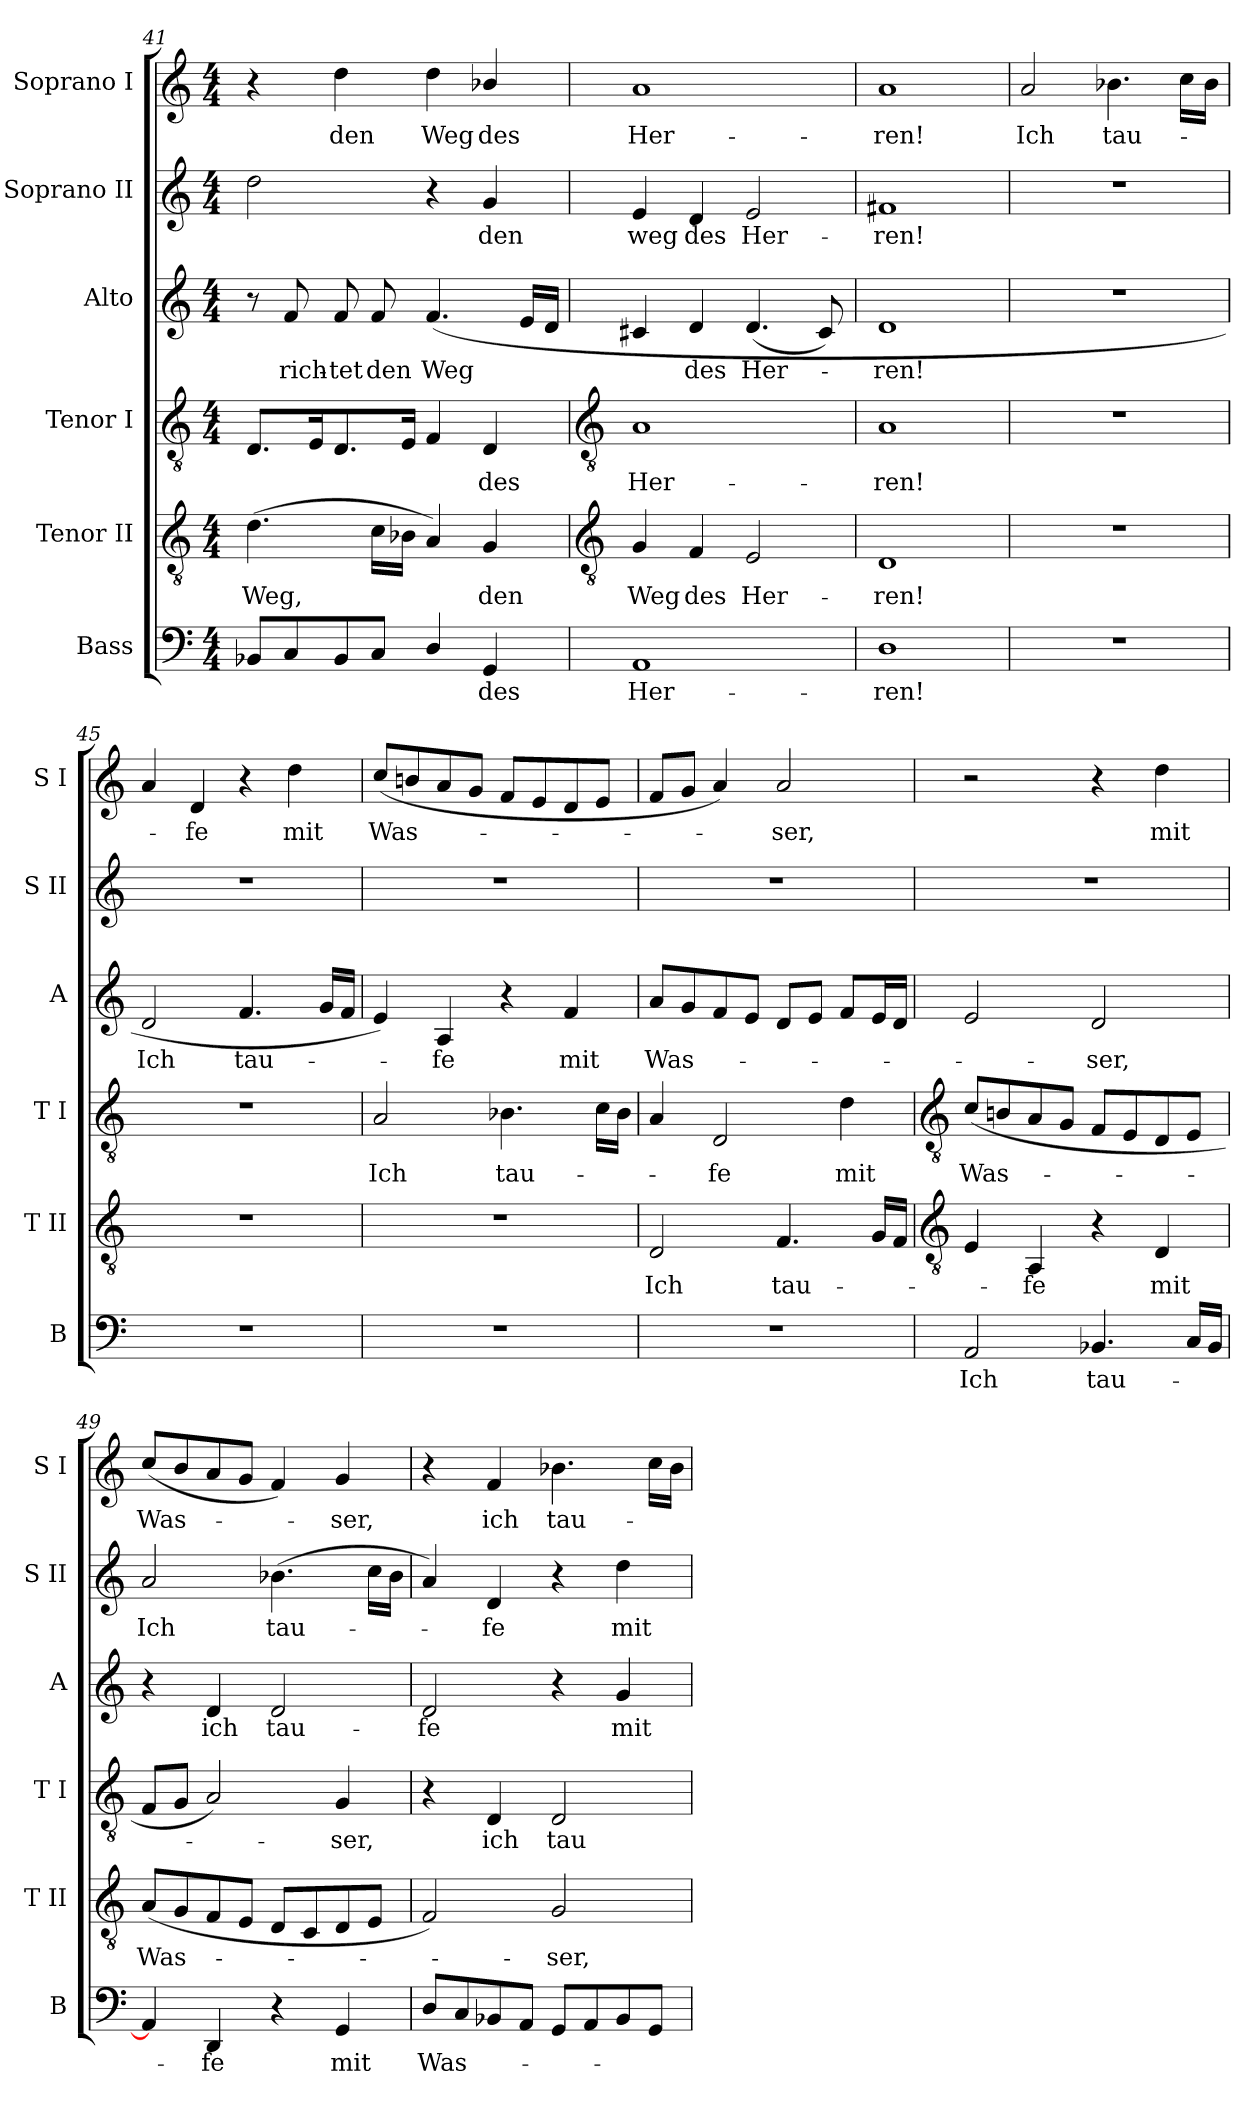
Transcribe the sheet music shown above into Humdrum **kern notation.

**kern	**text	**kern	**text	**kern	**text	**kern	**text	**kern	**text	**kern	**text
*part6	*part6	*part5	*part5	*part4	*part4	*part3	*part3	*part2	*part2	*part1	*part1
*staff6	*staff6	*staff5	*staff5	*staff4	*staff4	*staff3	*staff3	*staff2	*staff2	*staff1	*staff1
*I"Bass	*	*I"Tenor II	*	*I"Tenor I	*	*I"Alto	*	*I"Soprano II	*	*I"Soprano I	*
*I'B	*	*I'T II	*	*I'T I	*	*I'A	*	*I'S II	*	*I'S I	*
*clefF4	*	*clefGv2	*	*clefGv2	*	*clefG2	*	*clefG2	*	*clefG2	*
*k[]	*	*k[]	*	*k[]	*	*k[]	*	*k[]	*	*k[]	*
*C:	*	*C:	*	*C:	*	*C:	*	*C:	*	*C:	*
*M4/4	*	*M4/4	*	*M4/4	*	*M4/4	*	*M4/4	*	*M4/4	*
=41	=41	=41	=41	=41	=41	=41	=41	=41	=41	=41	=41
!	!	!	!LO:LY:b	!	!	!	!	!	!	!	!
8BB-XL	.	(>4.d	Weg,	8.DL	.	8r	.	2dd	.	4r	.
!	!	!	!	!	!	!	!LO:LY:b	!	!	!	!
8C	.	.	.	.	.	8f	rich-	.	.	.	.
.	.	.	.	16E	.	.	.	.	.	.	.
!	!	!	!	!	!	!	!LO:LY:b	!	!	!	!LO:LY:b
8BB-	.	.	.	8.D	.	8f	-tet	.	.	4dd	den
!	!	!	!	!	!	!	!LO:LY:b	!	!	!	!
8CJ	.	16cLL	.	.	.	8f	den	.	.	.	.
.	.	16B-XJJ	.	16EJ	.	.	.	.	.	.	.
!	!	!	!	!	!	!	!LO:LY:b	!	!	!	!LO:LY:b
4D/	.	4A)	.	4F	.	(<4.f	Weg	4r	.	4dd	Weg
!	!LO:LY:b	!	!LO:LY:b	!	!LO:LY:b	!	!	!	!LO:LY:b	!	!LO:LY:b
4GG	des	4G	den	4D	des	.	.	4g	den	4b-X/	des
.	.	.	.	.	.	16eLL	.	.	.	.	.
.	.	.	.	.	.	16dJJ	.	.	.	.	.
!!LO:LB:g=z
=42	=42	=42	=42	=42	=42	=42	=42	=42	=42	=42	=42
*	*	*clefGv2	*	*clefGv2	*	*	*	*	*	*	*
!	!LO:LY:b	!	!LO:LY:b	!	!LO:LY:b	!	!	!	!LO:LY:b	!	!LO:LY:b
1AA	Her-	4G	Weg	1A	Her-	4c#X	.	4e	weg	1a	Her-
!	!	!	!LO:LY:b	!	!	!	!LO:LY:b	!	!LO:LY:b	!	!
.	.	4F	des	.	.	4d	des	4d	des	.	.
!	!	!	!LO:LY:b	!	!	!	!LO:LY:b	!	!LO:LY:b	!	!
.	.	2E	Her-	.	.	(<4.d	Her-	2e	Her-	.	.
.	.	.	.	.	.	8c#)	.	.	.	.	.
=43	=43	=43	=43	=43	=43	=43	=43	=43	=43	=43	=43
!	!LO:LY:b	!	!LO:LY:b	!	!LO:LY:b	!	!LO:LY:b	!	!LO:LY:b	!	!LO:LY:b
1D	-ren!	1D	-ren!	1A	-ren!	1d	ren!	1f#X	-ren!	1a	-ren!
=44	=44	=44	=44	=44	=44	=44	=44	=44	=44	=44	=44
!	!	!	!	!	!	!	!	!	!	!	!LO:LY:b
1r	.	1r	.	1r	.	1r	.	1r	.	2a	Ich
!	!	!	!	!	!	!	!	!	!	!	!LO:LY:b
.	.	.	.	.	.	.	.	.	.	4.b-X	tau-
.	.	.	.	.	.	.	.	.	.	16ccLL	.
.	.	.	.	.	.	.	.	.	.	16b-JJ	.
=45	=45	=45	=45	=45	=45	=45	=45	=45	=45	=45	=45
!	!	!	!	!	!	!	!LO:LY:b	!	!	!	!
1r	.	1r	.	1r	.	2d	Ich	1r	.	4a	.
!	!	!	!	!	!	!	!	!	!	!	!LO:LY:b
.	.	.	.	.	.	.	.	.	.	4d	fe
!	!	!	!	!	!	!	!LO:LY:b	!	!	!	!
.	.	.	.	.	.	4.f	tau-	.	.	4r	.
!	!	!	!	!	!	!	!	!	!	!	!LO:LY:b
.	.	.	.	.	.	.	.	.	.	4dd	mit
.	.	.	.	.	.	16gLL	.	.	.	.	.
.	.	.	.	.	.	16fJJ	.	.	.	.	.
=46	=46	=46	=46	=46	=46	=46	=46	=46	=46	=46	=46
!	!	!	!	!	!LO:LY:b	!	!	!	!	!	!LO:LY:b
1r	.	1r	.	2A	Ich	4e)	.	1r	.	(<8ccL	Was-
.	.	.	.	.	.	.	.	.	.	8bn	.
!	!	!	!	!	!	!	!LO:LY:b	!	!	!	!
.	.	.	.	.	.	4A	fe	.	.	8a	.
.	.	.	.	.	.	.	.	.	.	8gJ	.
!	!	!	!	!	!LO:LY:b	!	!	!	!	!	!
.	.	.	.	4.B-X	tau-	4r	.	.	.	8fL	.
.	.	.	.	.	.	.	.	.	.	8e	.
!	!	!	!	!	!	!	!LO:LY:b	!	!	!	!
.	.	.	.	.	.	4f	mit	.	.	8d	.
.	.	.	.	16cLL	.	.	.	.	.	8eJ	.
.	.	.	.	16B-JJ	.	.	.	.	.	.	.
=47	=47	=47	=47	=47	=47	=47	=47	=47	=47	=47	=47
!	!	!	!LO:LY:b	!	!	!	!LO:LY:b	!	!	!	!
1r	.	2D	Ich	4A	.	8aL	Was-	1r	.	8fL	.
.	.	.	.	.	.	8g	.	.	.	8gJ	.
!	!	!	!	!	!LO:LY:b	!	!	!	!	!	!
.	.	.	.	2D	fe	8f	.	.	.	4a)	.
.	.	.	.	.	.	8eJ	.	.	.	.	.
!	!	!	!LO:LY:b	!	!	!	!	!	!	!	!LO:LY:b
.	.	4.F	tau-	.	.	8dL	.	.	.	2a	ser,
.	.	.	.	.	.	8eJ	.	.	.	.	.
!	!	!	!	!	!LO:LY:b	!	!	!	!	!	!
.	.	.	.	4d	mit	8fL	.	.	.	.	.
.	.	16GLL	.	.	.	16eL	.	.	.	.	.
.	.	16FJJ	.	.	.	16dJJ	.	.	.	.	.
!!LO:LB:g=z
=48	=48	=48	=48	=48	=48	=48	=48	=48	=48	=48	=48
*	*	*clefGv2	*	*clefGv2	*	*	*	*	*	*	*
!	!LO:LY:b	!	!	!	!LO:LY:b	!	!	!	!	!	!
2AA	Ich	4E	.	(<8cL	Was-	2e	.	1r	.	2r	.
.	.	.	.	8Bn	.	.	.	.	.	.	.
!	!	!	!LO:LY:b	!	!	!	!	!	!	!	!
.	.	4AA	fe	8A	.	.	.	.	.	.	.
.	.	.	.	8GJ	.	.	.	.	.	.	.
!	!LO:LY:b	!	!	!	!	!	!LO:LY:b	!	!	!	!
4.BB-X	tau-	4r	.	8FL	.	2d	ser,	.	.	4r	.
.	.	.	.	8E	.	.	.	.	.	.	.
!	!	!	!LO:LY:b	!	!	!	!	!	!	!	!LO:LY:b
.	.	4D	mit	8D	.	.	.	.	.	4dd	mit
16CLL	.	.	.	8EJ	.	.	.	.	.	.	.
16BB-JJ	.	.	.	.	.	.	.	.	.	.	.
=49	=49	=49	=49	=49	=49	=49	=49	=49	=49	=49	=49
!	!	!	!LO:LY:b	!	!	!	!	!	!LO:LY:b	!	!LO:LY:b
4AA]	.	(<8AL	Was-	8FL	.	4r	.	2a	Ich	(<8ccL	Was-
.	.	8G	.	8GJ	.	.	.	.	.	8b	.
!	!LO:LY:b	!	!	!	!	!	!LO:LY:b	!	!	!	!
4DD	fe	8F	.	2A)	.	4d	ich	.	.	8a	.
.	.	8EJ	.	.	.	.	.	.	.	8gJ	.
!	!	!	!	!	!	!	!LO:LY:b	!	!LO:LY:b	!	!
4r	.	8DL	.	.	.	2d	tau-	(>4.b-X	tau-	4f)	.
.	.	8C	.	.	.	.	.	.	.	.	.
!	!LO:LY:b	!	!	!	!LO:LY:b	!	!	!	!	!	!LO:LY:b
4GG	mit	8D	.	4G	ser,	.	.	.	.	4g	ser,
.	.	8EJ	.	.	.	.	.	16ccLL	.	.	.
.	.	.	.	.	.	.	.	16b-JJ	.	.	.
=50	=50	=50	=50	=50	=50	=50	=50	=50	=50	=50	=50
!	!LO:LY:b	!	!	!	!	!	!LO:LY:b	!	!	!	!
8DL	Was-	2F)	.	4r	.	2d	-fe	4a)	.	4r	.
8C	.	.	.	.	.	.	.	.	.	.	.
!	!	!	!	!	!LO:LY:b	!	!	!	!LO:LY:b	!	!LO:LY:b
8BB-X	.	.	.	4D	ich	.	.	4d	fe	4f	ich
8AAJ	.	.	.	.	.	.	.	.	.	.	.
!	!	!	!LO:LY:b	!	!LO:LY:b	!	!	!	!	!	!LO:LY:b
8GGL	.	2G	ser,	2D	tau-	4r	.	4r	.	4.b-X	tau-
8AA	.	.	.	.	.	.	.	.	.	.	.
!	!	!	!	!	!	!	!LO:LY:b	!	!LO:LY:b	!	!
8BB-	.	.	.	.	.	4g	mit	4dd	mit	.	.
8GGJ	.	.	.	.	.	.	.	.	.	16ccLL	.
.	.	.	.	.	.	.	.	.	.	16b-JJ	.
=	=	=	=	=	=	=	=	=	=	=	=
*-	*-	*-	*-	*-	*-	*-	*-	*-	*-	*-	*-
